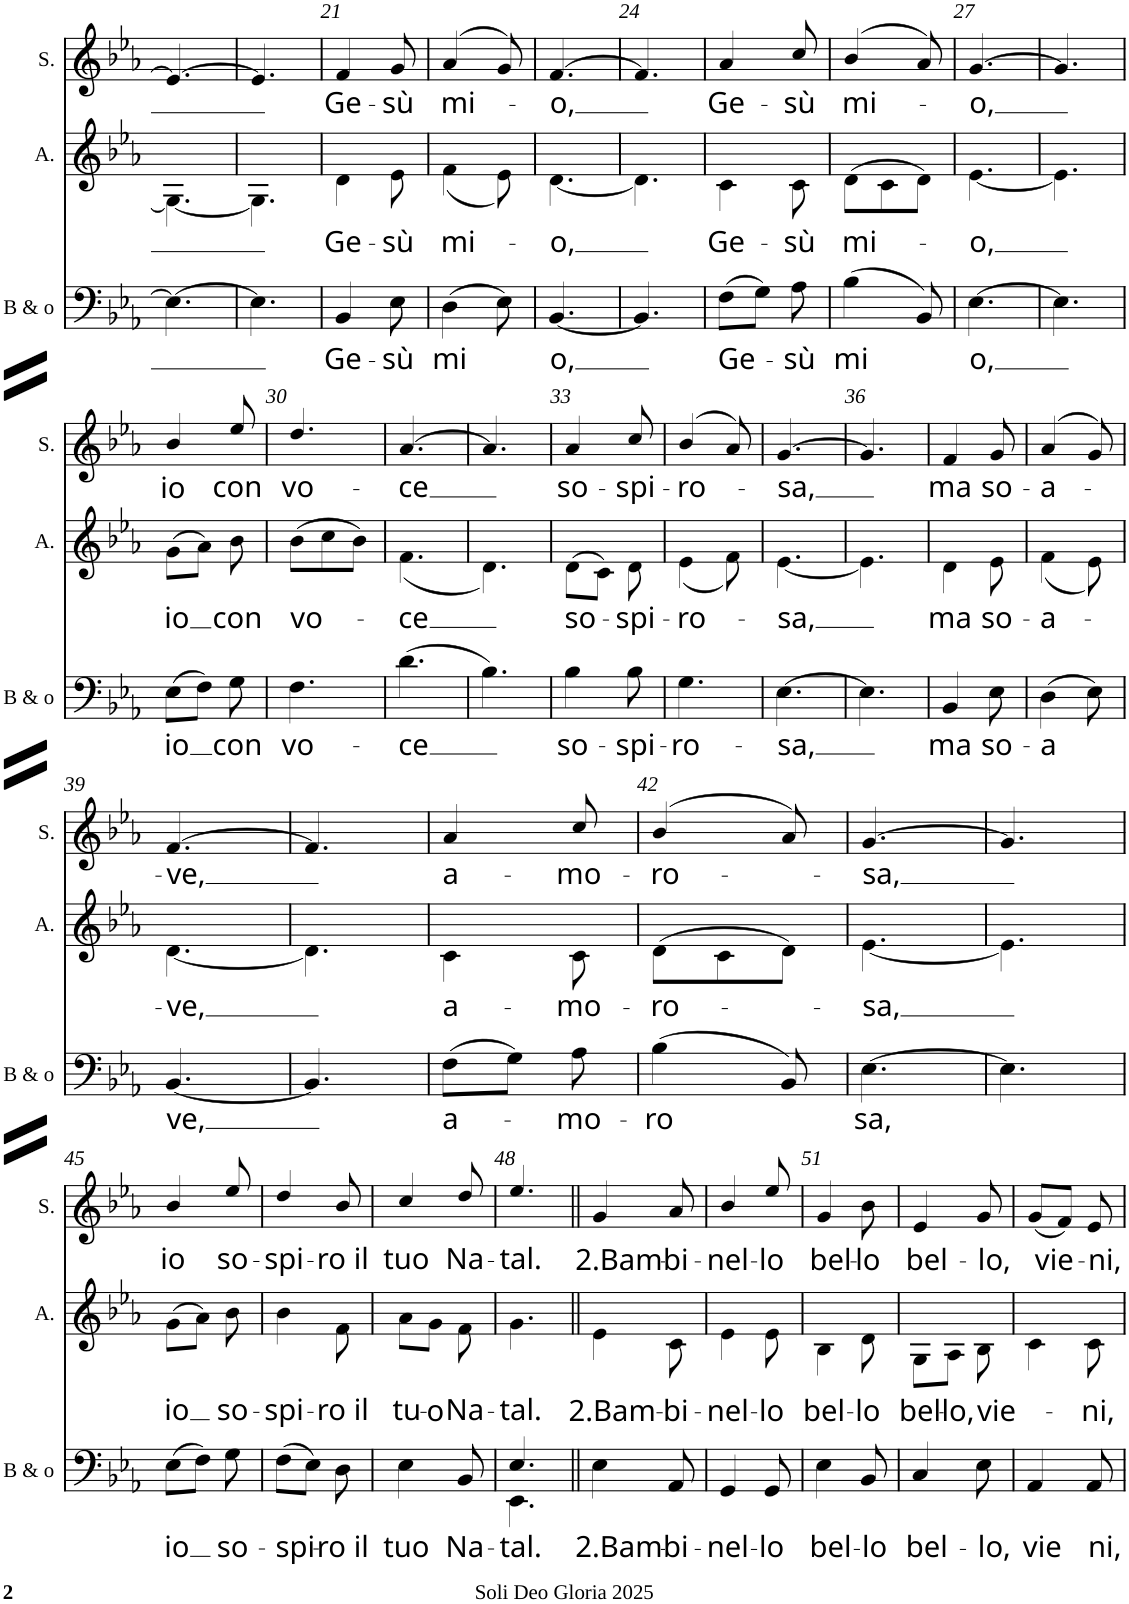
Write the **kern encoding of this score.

**kern	**text	**kern	**text	**kern	**text
*part3	*part3	*part2	*part2	*part1	*part1
*staff3	*staff3	*staff2	*staff2	*staff1	*staff1
*I"Basse &amp; organo	*	*I"Alto	*	*I"Soprano	*
*I'B &amp; o	*	*I'A.	*	*I'S.	*
!!LO:PB:g=z
*clefF4	*	*clefG2	*	*clefG2	*
*k[b-e-a-]	*	*k[b-e-a-]	*	*k[b-e-a-]	*
*E-:	*	*E-:	*	*E-:	*
*M3/8	*	*M3/8	*	*M3/8	*
=19	=19	=19	=19	=19	=19
4.E-\_	.	4.G\_	.	4.e-/_	.
=20	=20	=20	=20	=20	=20
4.E-\]	.	4.G\]	.	4.e-/]	.
=21	=21	=21	=21	=21	=21
!	!LO:LY:b	!	!LO:LY:b	!	!LO:LY:b
4BB-/	Ge-	4d\	Ge-	4f/	Ge-
!	!LO:LY:b	!	!LO:LY:b	!	!LO:LY:b
8E-\	-sù	8e-\	-sù	8g/	-sù
=22	=22	=22	=22	=22	=22
!	!LO:LY:b	!	!LO:LY:b	!	!LO:LY:b
(>4D\	mi	(<4f\	mi-	(>4a-/	mi-
8E-\)	.	8e-\)	.	8g/)	.
=23	=23	=23	=23	=23	=23
!	!LO:LY:b	!	!LO:LY:b	!	!LO:LY:b
[<4.BB-/	-o,	[<4.d\	-o,	[>4.f/	-o,
=24	=24	=24	=24	=24	=24
4.BB-/]	.	4.d\]	.	4.f/]	.
=25	=25	=25	=25	=25	=25
!	!LO:LY:b	!	!LO:LY:b	!	!LO:LY:b
(8F\L	Ge-	4c\	Ge-	4a-/	Ge-
8G\J)	.	.	.	.	.
!	!LO:LY:b	!	!LO:LY:b	!	!LO:LY:b
8A-\	-sù	8c\	-sù	8cc/	-sù
=26	=26	=26	=26	=26	=26
!	!LO:LY:b	!	!LO:LY:b	!	!LO:LY:b
(>4B-\	mi	(8d\L	mi-	(>4b-/	mi-
.	.	8c\	.	.	.
8BB-/)	.	8d\J)	.	8a-/)	.
=27	=27	=27	=27	=27	=27
!	!LO:LY:b	!	!LO:LY:b	!	!LO:LY:b
[>4.E-\	-o,	[<4.e-\	-o,	[>4.g/	-o,
=28	=28	=28	=28	=28	=28
4.E-\]	.	4.e-\]	.	4.g/]	.
!!LO:LB:g=z
=29	=29	=29	=29	=29	=29
!	!LO:LY:b	!	!LO:LY:b	!	!LO:LY:b
(8E-\L	io	(8g\L	io	4b-/	io
8F\J)	.	8a-\J)	.	.	.
!	!LO:LY:b	!	!LO:LY:b	!	!LO:LY:b
8G\	con	8b-\	con	8ee-/	con
=30	=30	=30	=30	=30	=30
!	!LO:LY:b	!	!LO:LY:b	!	!LO:LY:b
4.F\	vo-	(8b-\L	vo-	4.dd/	vo-
.	.	8cc\	.	.	.
.	.	8b-\J)	.	.	.
=31	=31	=31	=31	=31	=31
!	!LO:LY:b	!	!LO:LY:b	!	!LO:LY:b
(>4.d\	-ce	(<4.f\	-ce	[>4.a-/	-ce
=32	=32	=32	=32	=32	=32
4.B-\)	.	4.d\)	.	4.a-/]	.
=33	=33	=33	=33	=33	=33
!	!LO:LY:b	!	!LO:LY:b	!	!LO:LY:b
4B-\	so-	(8d\L	so-	4a-/	so-
.	.	8c\J)	.	.	.
!	!LO:LY:b	!	!LO:LY:b	!	!LO:LY:b
8B-\	-spi-	8d\	-spi-	8cc/	-spi-
=34	=34	=34	=34	=34	=34
!	!LO:LY:b	!	!LO:LY:b	!	!LO:LY:b
4.G\	-ro-	(<4e-\	-ro-	(>4b-/	-ro-
.	.	8f\)	.	8a-/)	.
=35	=35	=35	=35	=35	=35
!	!LO:LY:b	!	!LO:LY:b	!	!LO:LY:b
[>4.E-\	-sa,	[<4.e-\	-sa,	[>4.g/	-sa,
=36	=36	=36	=36	=36	=36
4.E-\]	.	4.e-\]	.	4.g/]	.
=37	=37	=37	=37	=37	=37
!	!LO:LY:b	!	!LO:LY:b	!	!LO:LY:b
4BB-/	ma	4d\	ma	4f/	ma
!	!LO:LY:b	!	!LO:LY:b	!	!LO:LY:b
8E-\	so-	8e-\	so-	8g/	so-
=38	=38	=38	=38	=38	=38
!	!LO:LY:b	!	!LO:LY:b	!	!LO:LY:b
(>4D\	-a	(<4f\	-a-	(>4a-/	-a-
8E-\)	.	8e-\)	.	8g/)	.
!!LO:LB:g=z
=39	=39	=39	=39	=39	=39
!	!LO:LY:b	!	!LO:LY:b	!	!LO:LY:b
[<4.BB-/	-ve,	[<4.d\	-ve,	[>4.f/	-ve,
=40	=40	=40	=40	=40	=40
4.BB-/]	.	4.d\]	.	4.f/]	.
=41	=41	=41	=41	=41	=41
!	!LO:LY:b	!	!LO:LY:b	!	!LO:LY:b
(8F\L	a-	4c\	a-	4a-/	a-
8G\J)	.	.	.	.	.
!	!LO:LY:b	!	!LO:LY:b	!	!LO:LY:b
8A-\	-mo-	8c\	-mo-	8cc/	-mo-
=42	=42	=42	=42	=42	=42
!	!LO:LY:b	!	!LO:LY:b	!	!LO:LY:b
(4B-\	-ro	(8d\L	-ro-	(>4b-/	-ro-
.	.	8c\	.	.	.
8BB-/)	.	8d\J)	.	8a-/)	.
=43	=43	=43	=43	=43	=43
!	!LO:LY:b	!	!LO:LY:b	!	!LO:LY:b
[>4.E-\	-sa,	[<4.e-\	-sa,	[>4.g/	-sa,
=44	=44	=44	=44	=44	=44
4.E-\]	.	4.e-\]	.	4.g/]	.
!!LO:LB:g=z
=45	=45	=45	=45	=45	=45
!	!LO:LY:b	!	!LO:LY:b	!	!LO:LY:b
(8E-\L	io	(8g\L	io	4b-/	io
8F\J)	.	8a-\J)	.	.	.
!	!LO:LY:b	!	!LO:LY:b	!	!LO:LY:b
8G\	so-	8b-\	so-	8ee-/	so-
=46	=46	=46	=46	=46	=46
!	!LO:LY:b	!	!LO:LY:b	!	!LO:LY:b
(8F\L	-spi-	4b-\	-spi-	4dd/	-spi-
8E-\J)	.	.	.	.	.
!	!LO:LY:b	!	!LO:LY:b	!	!LO:LY:b
8D\	-ro il	8f\	ro il	8b-/	ro il
=47	=47	=47	=47	=47	=47
!	!LO:LY:b	!	!LO:LY:b	!	!LO:LY:b
4E-\	tuo	8a-\L	tu-	4cc/	tuo
!	!	!	!LO:LY:b	!	!
.	.	8g\J	-o	.	.
!	!LO:LY:b	!	!LO:LY:b	!	!LO:LY:b
8BB-/	Na-	8f\	Na-	8dd/	Na-
=48	=48	=48	=48	=48	=48
!	!LO:LY:b	!	!LO:LY:b	!	!LO:LY:b
*^	*	*	*	*	*
4.E-/	4.EE-\	-tal.	4.g\	-tal.	4.ee-/	-tal.
=49||	=49||	=49||	=49||	=49||	=49||	=49||
!	!	!LO:LY:b	!	!LO:LY:b	!	!LO:LY:b
*v	*v	*	*	*	*	*
4E-\	2.Bam-	4e-\	2.Bam-	4g/	2.Bam-
!	!LO:LY:b	!	!LO:LY:b	!	!LO:LY:b
8AA-/	-bi-	8c\	-bi-	8a-/	-bi-
=50	=50	=50	=50	=50	=50
!	!LO:LY:b	!	!LO:LY:b	!	!LO:LY:b
4GG/	-nel-	4e-\	-nel-	4b-/	-nel-
!	!LO:LY:b	!	!LO:LY:b	!	!LO:LY:b
8GG/	-lo	8e-\	-lo	8ee-/	-lo
=51	=51	=51	=51	=51	=51
!	!LO:LY:b	!	!LO:LY:b	!	!LO:LY:b
4E-\	bel-	4B-\	bel-	4g/	bel-
!	!LO:LY:b	!	!LO:LY:b	!	!LO:LY:b
8BB-/	-lo	8d\	-lo	8b-\	-lo
=52	=52	=52	=52	=52	=52
!	!LO:LY:b	!	!LO:LY:b	!	!LO:LY:b
4C/	bel-	8G\L	bel-	4e-/	bel-
!	!	!	!LO:LY:b	!	!
.	.	8A-\J	-lo,	.	.
!	!LO:LY:b	!	!LO:LY:b	!	!LO:LY:b
8E-\	-lo,	8B-\	vie-	8g/	-lo,
=53	=53	=53	=53	=53	=53
!	!LO:LY:b	!	!	!	!LO:LY:b
4AA-/	vie	4c\	.	(8g/L	vie-
.	.	.	.	8f/J)	.
!	!LO:LY:b	!	!LO:LY:b	!	!LO:LY:b
8AA-/	-ni,	8c\	-ni,	8e-/	-ni,
=	=	=	=	=	=
*-	*-	*-	*-	*-	*-
